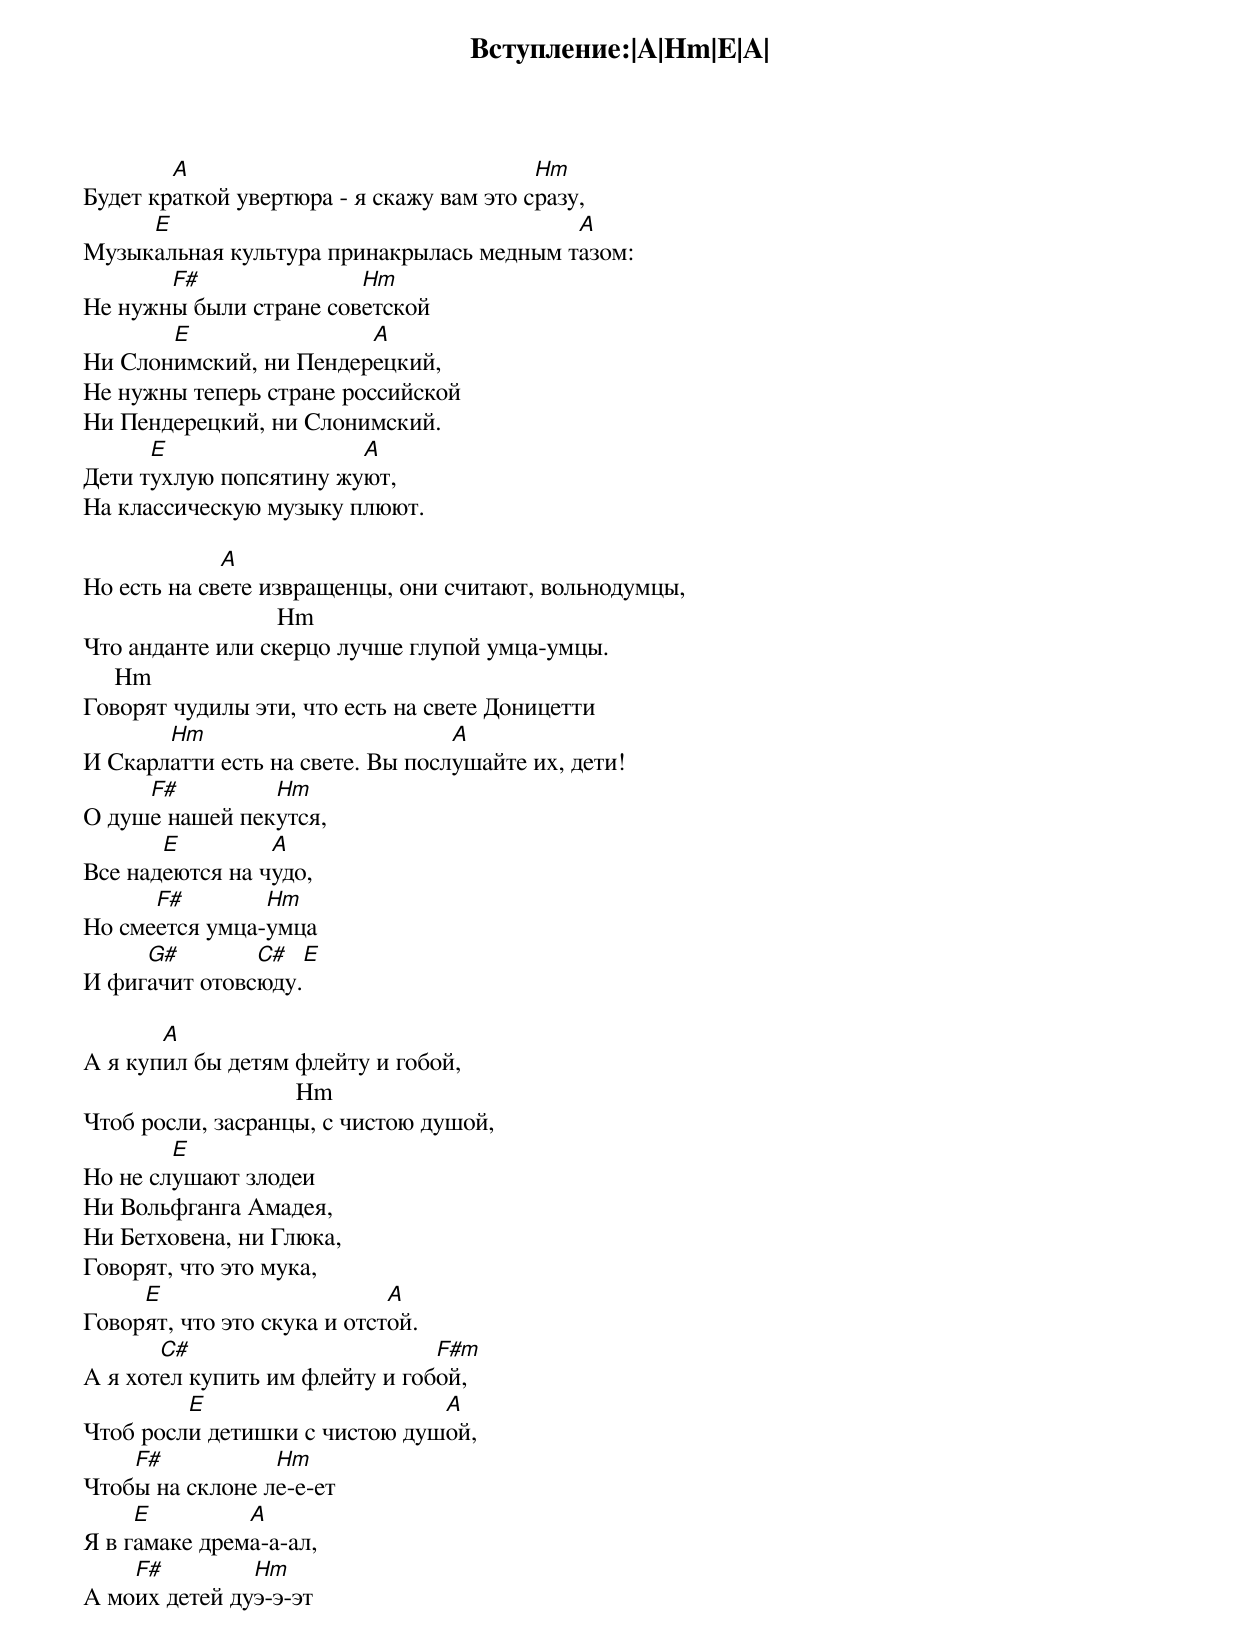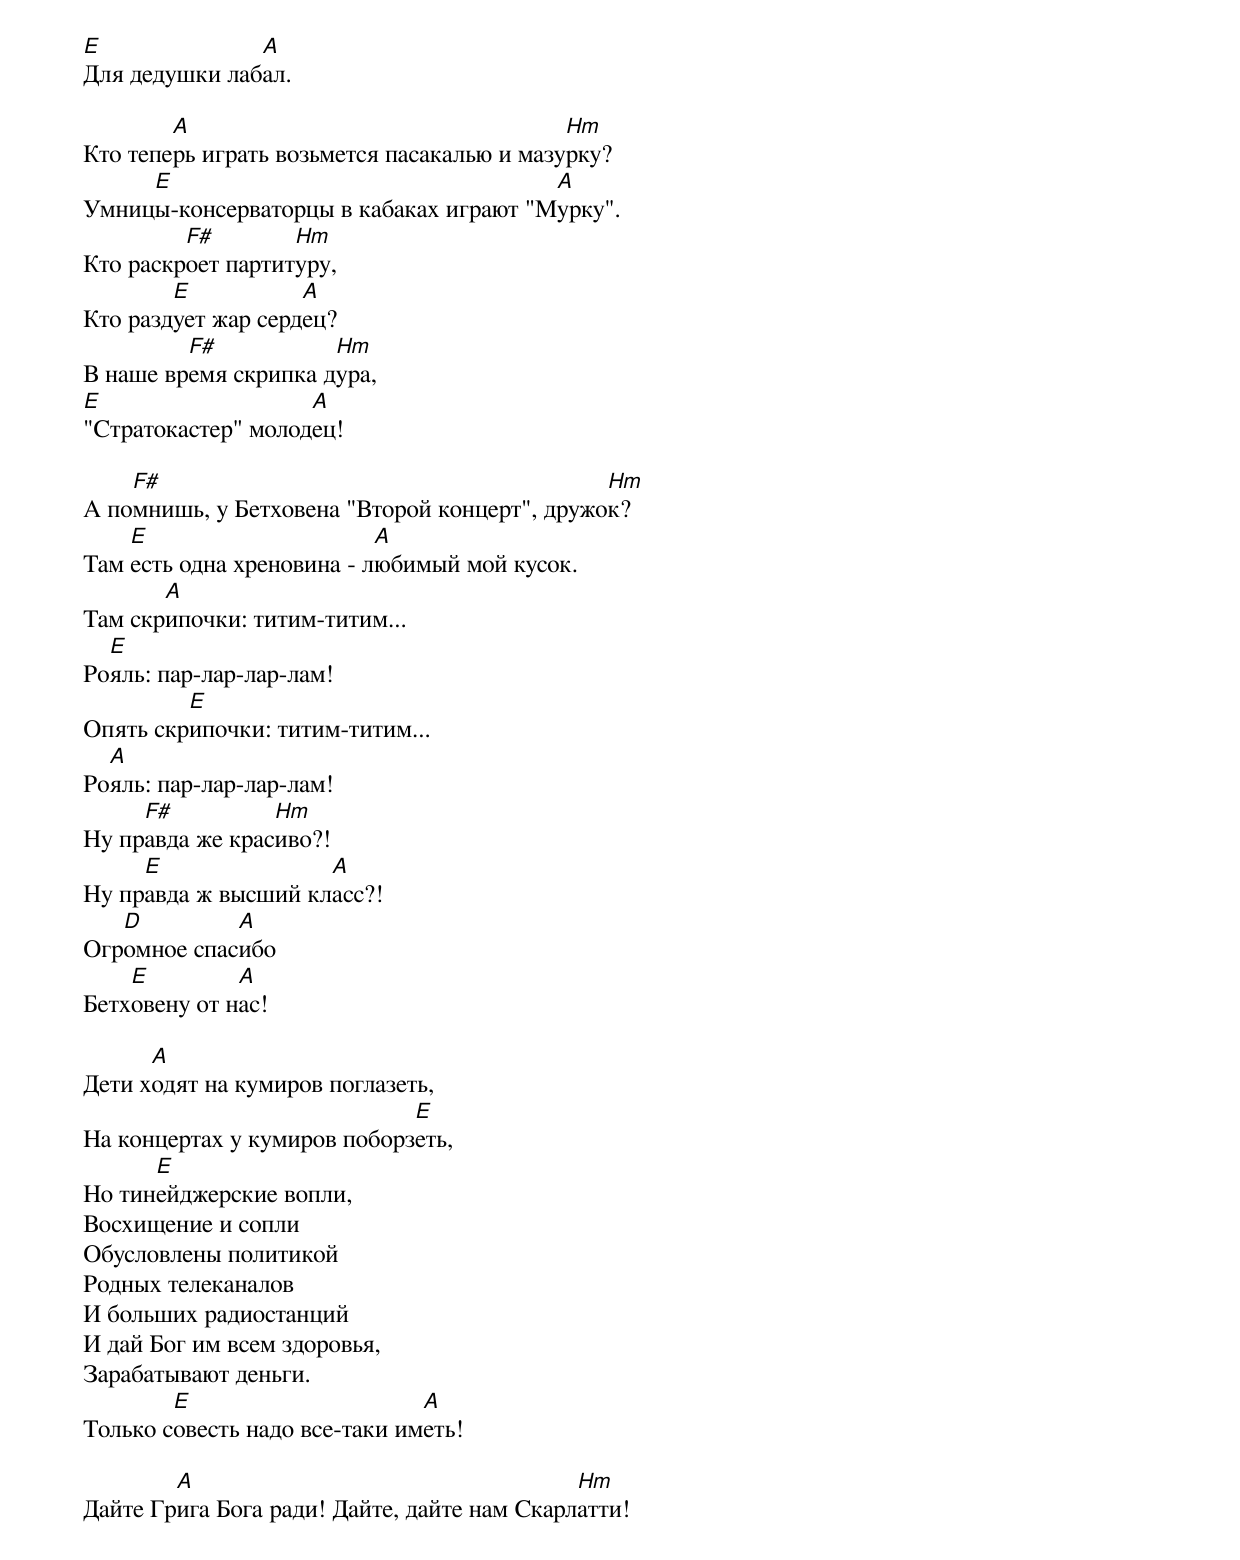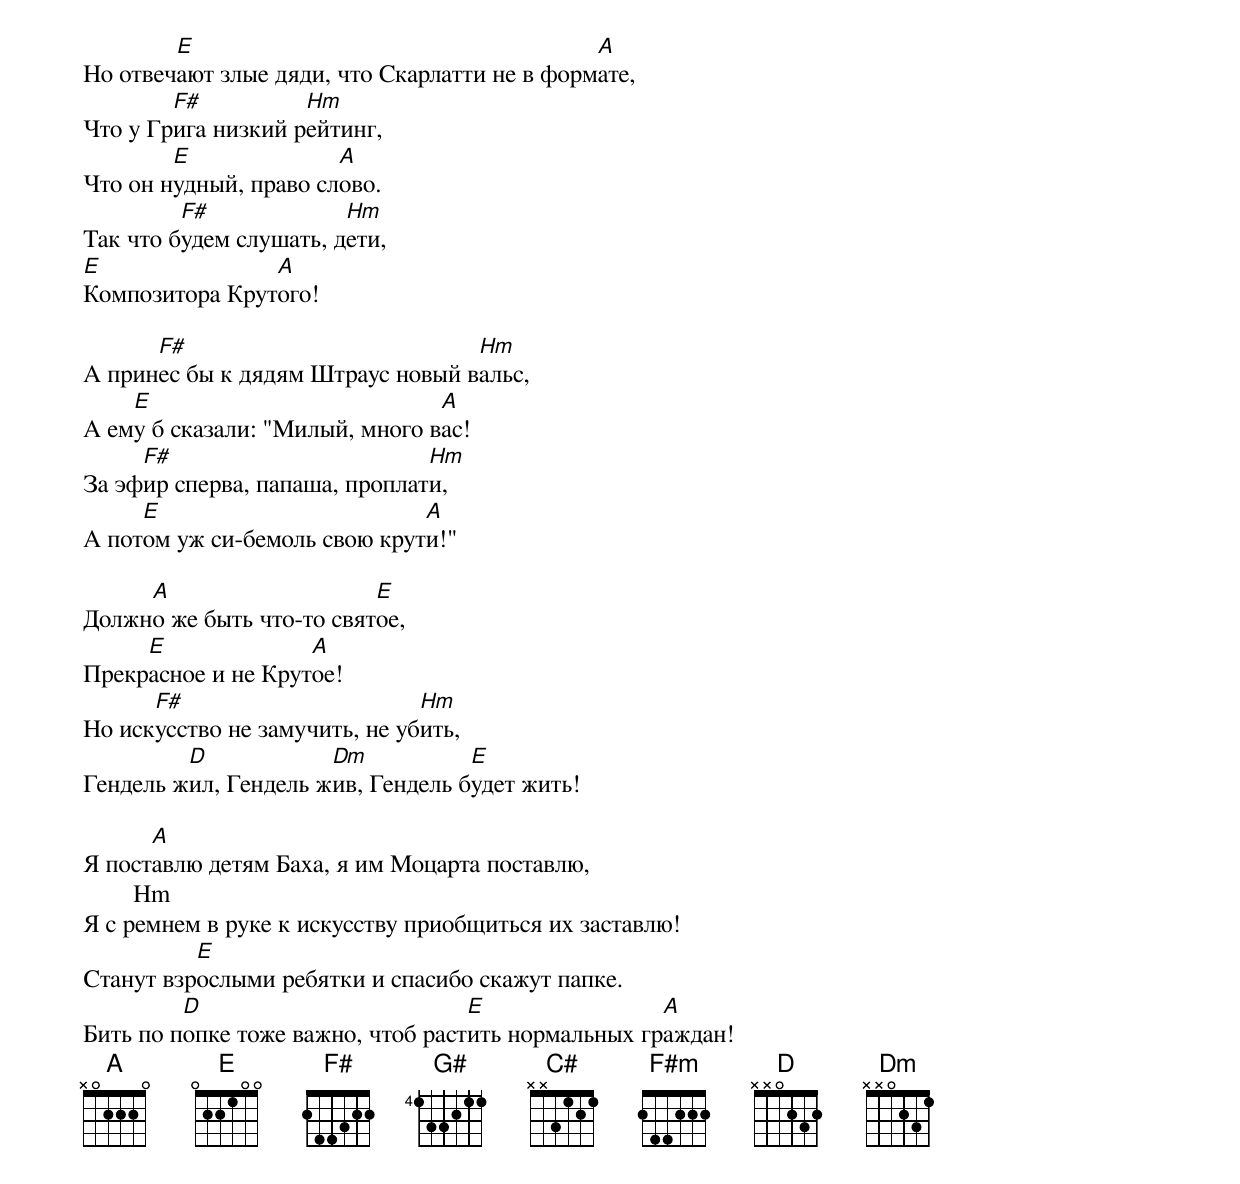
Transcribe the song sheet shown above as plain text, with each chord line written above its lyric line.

Вступление:|A|Hm|E|A|

        A                                 Hm
Будет краткой увертюра - я скажу вам это сразу,
     E                                    A
Музыкальная культура принакрылась медным тазом:
       F#               Hm
Не нужны были стране советской
       E                A
Ни Слонимский, ни Пендерецкий,
Не нужны теперь стране российской
Ни Пендерецкий, ни Слонимский.
      E                 A
Дети тухлую попсятину жуют,
На классическую музыку плюют.

             A
Но есть на свете извращенцы, они считают, вольнодумцы,
                               Hm
Что анданте или скерцо лучше глупой умца-умцы.
     Hm
Говорят чудилы эти, что есть на свете Доницетти
       Hm                         A
И Скарлатти есть на свете. Вы послушайте их, дети!
     F#         Hm
О душе нашей пекутся,
       E         A
Все надеются на чудо,
      F#        Hm
Но смеется умца-умца
     G#        C#   E
И фигачит отовсюду.

       A
А я купил бы детям флейту и гобой,
                                  Hm
Чтоб росли, засранцы, с чистою душой,
        E
Но не слушают злодеи
Ни Вольфганга Амадея,
Ни Бетховена, ни Глюка,
Говорят, что это мука,
     E                       A
Говорят, что это скука и отстой.
       C#                       F#m
А я хотел купить им флейту и гобой,
         E                     A
Чтоб росли детишки с чистою душой,
    F#           Hm
Чтобы на склоне ле-е-ет
     E         A
Я в гамаке дрема-а-ал,
    F#         Hm
А моих детей дуэ-э-эт
E              A
Для дедушки лабал.

        A                                   Hm
Кто теперь играть возьмется пасакалью и мазурку?
     E                                  A
Умницы-консерваторцы в кабаках играют "Мурку".
         F#        Hm
Кто раскроет партитуру,
        E           A
Кто раздует жар сердец?
         F#           Hm
В наше время скрипка дура,
E                   A
"Стратокастер" молодец!

    F#                                        Hm
А помнишь, у Бетховена "Второй концерт", дружок?
    E                      A
Там есть одна хреновина - любимый мой кусок.
       A
Там скрипочки: титим-титим...
  E
Рояль: пар-лар-лар-лам!
         E
Опять скрипочки: титим-титим...
  A
Рояль: пар-лар-лар-лам!
     F#          Hm
Ну правда же красиво?!
     E               A
Ну правда ж высший класс?!
   D         A
Огромное спасибо
    E         A
Бетховену от нас!

      A
Дети ходят на кумиров поглазеть,
                             E
На концертах у кумиров поборзеть,
      E
Но тинейджерские вопли,
Восхищение и сопли
Обусловлены политикой
Родных телеканалов
И больших радиостанций
И дай Бог им всем здоровья,
Зарабатывают деньги.
        E                      A
Только совесть надо все-таки иметь!

        A                                    Hm
Дайте Грига Бога ради! Дайте, дайте нам Скарлатти!
        E                                     A
Но отвечают злые дяди, что Скарлатти не в формате,
        F#          Hm
Что у Грига низкий рейтинг,
        E              A
Что он нудный, право слово.
         F#             Hm
Так что будем слушать, дети,
E               A
Композитора Крутого!

      F#                          Hm
А принес бы к дядям Штраус новый вальс,
    E                           A
А ему б сказали: "Милый, много вас!
     F#                        Hm
За эфир сперва, папаша, проплати,
     E                        A
А потом уж си-бемоль свою крути!"

     A                    E
Должно же быть что-то святое,
     E              A
Прекрасное и не Крутое!
      F#                       Hm
Но искусство не замучить, не убить,
         D            Dm           E
Гендель жил, Гендель жив, Гендель будет жить!

      A
Я поставлю детям Баха, я им Моцарта поставлю,
        Hm
Я с ремнем в руке к искусству приобщиться их заставлю!
          E
Станут взрослыми ребятки и спасибо скажут папке.
         D                         E                A
Бить по попке тоже важно, чтоб растить нормальных граждан!
